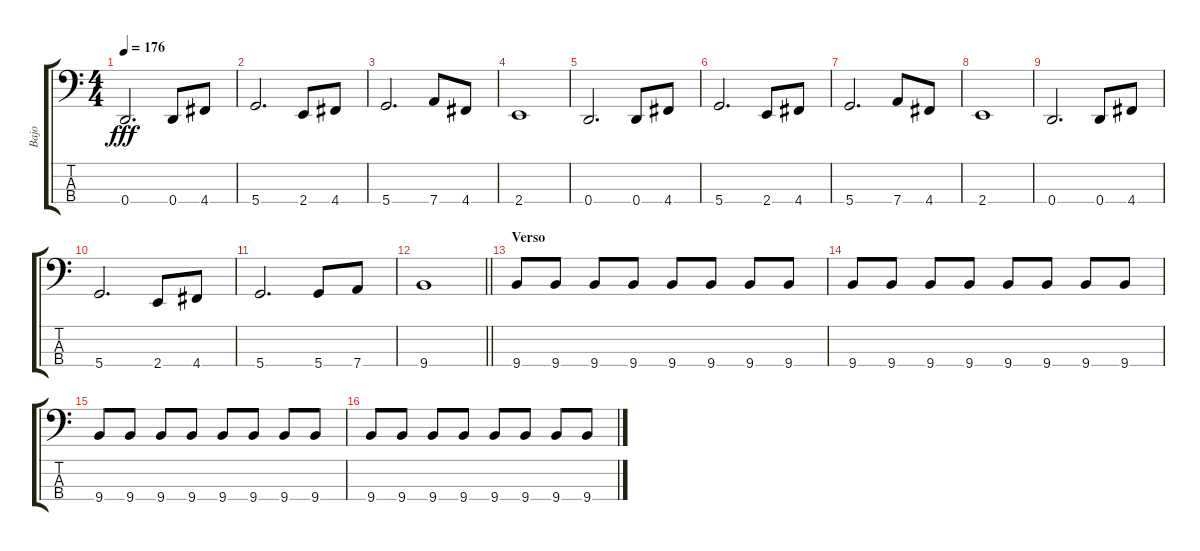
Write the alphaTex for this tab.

\track ("Bajo" "Bajo") {instrument electricbasspick}
\staff {score tabs}
\tuning (G2 D2 A1 D1) {hide}
\ts (4 4)
\tempo 176
\clef f4
\ks c
0.4.2{d dy fff} 0.4.8 4.4.8 |
5.4.2{d} 2.4.8 4.4.8 |
5.4.2{d} 7.4.8 4.4.8 |
2.4.1 |
0.4.2{d} 0.4.8 4.4.8 |
5.4.2{d} 2.4.8 4.4.8 |
5.4.2{d} 7.4.8 4.4.8 |
2.4.1 |
0.4.2{d} 0.4.8 4.4.8 |
5.4.2{d} 2.4.8 4.4.8 |
5.4.2{d} 5.4.8 7.4.8 |
\barLineRight lightlight
9.4.1 |
\section ("" "Verso")
9.4.8{instrument fretlessbass} 9.4.8 9.4.8 9.4.8 9.4.8 9.4.8 9.4.8 9.4.8 |
9.4.8 9.4.8 9.4.8 9.4.8 9.4.8 9.4.8 9.4.8 9.4.8 |
9.4.8 9.4.8 9.4.8 9.4.8 9.4.8 9.4.8 9.4.8 9.4.8 |
9.4.8 9.4.8 9.4.8 9.4.8 9.4.8 9.4.8 9.4.8 9.4.8
